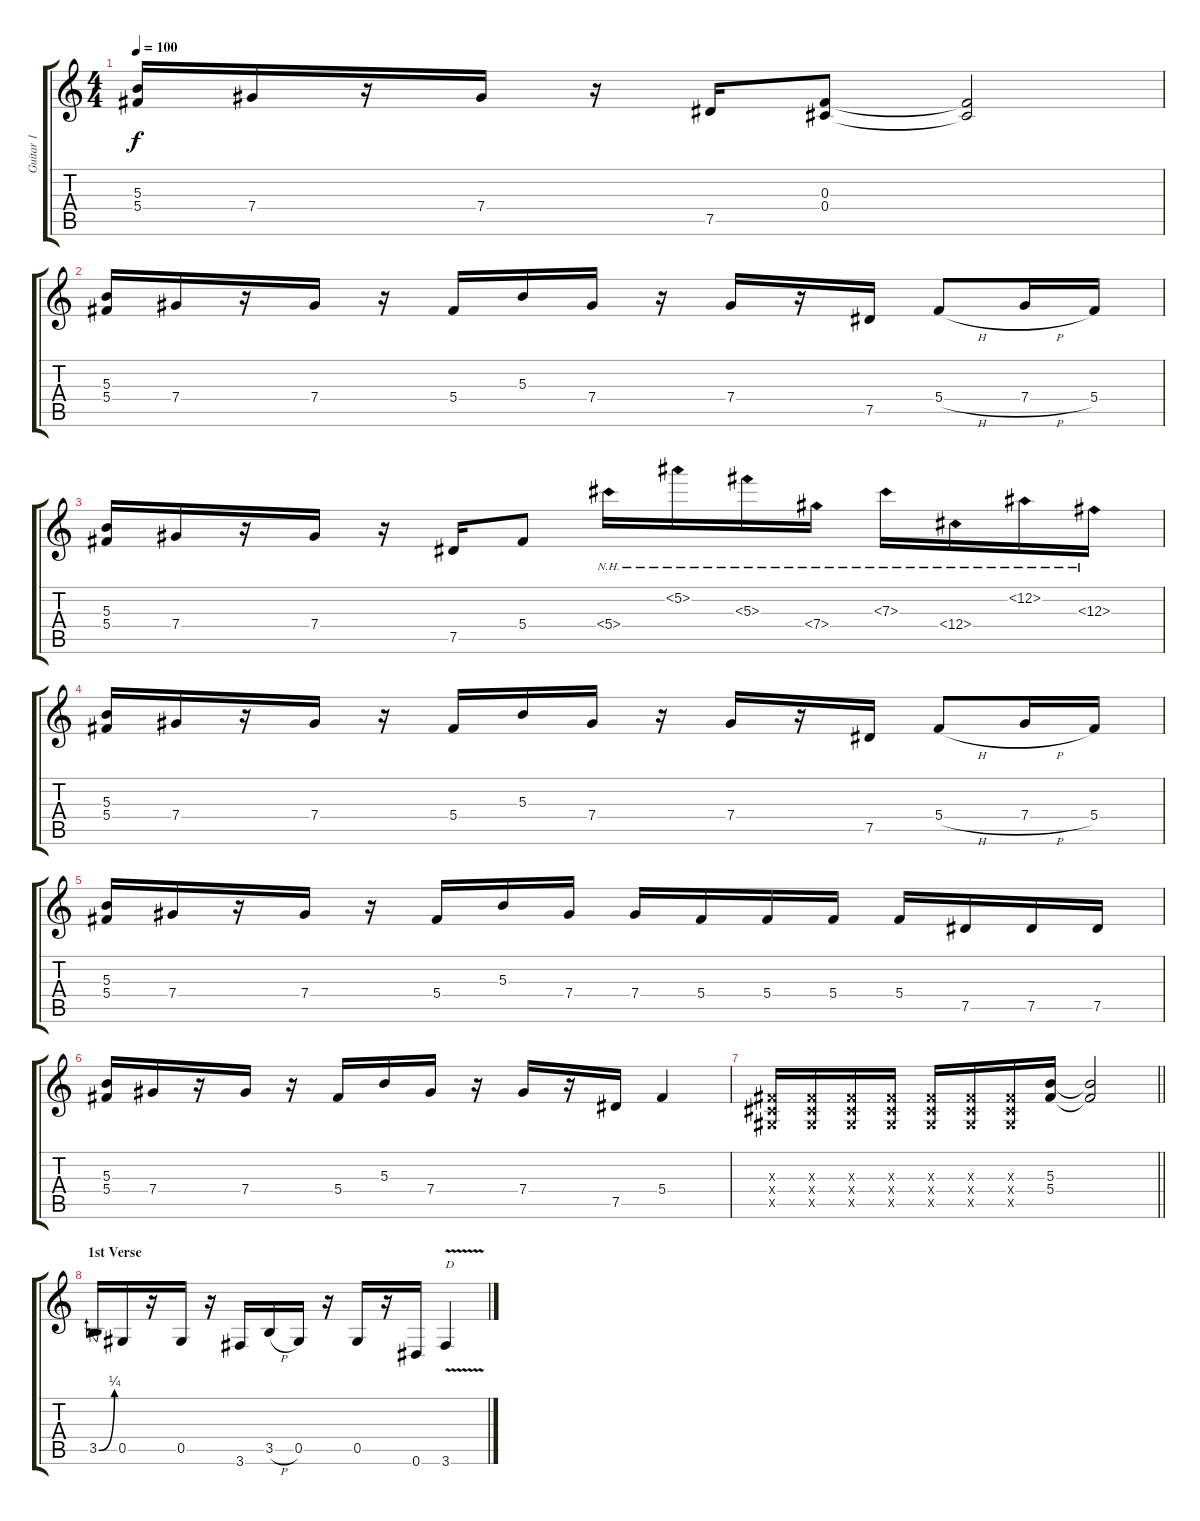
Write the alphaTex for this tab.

\track ("Guitar 1" "Guitar 1") {instrument overdrivenguitar}
\staff {score tabs}
\tuning (Eb4 Bb3 Gb3 Db3 Ab2 Eb2) {hide}
\ts (4 4)
\tempo 100
\clef g2
\ks c
(5.3 5.4).16{dy f} 7.4.16 r.16 7.4.16 r.16 7.5.16 (0.3 0.4).8 (0.3{t} 0.4{t}).2 |
(5.3 5.4).16 7.4.16 r.16 7.4.16 r.16 5.4.16 5.3.16 7.4.16 r.16 7.4.16 r.16 7.5.16 5.4{h}.8 7.4{h}.16 5.4.16 |
(5.3 5.4).16 7.4.16 r.16 7.4.16 r.16 7.5.16 5.4.8 5.4{nh}.16 5.2{nh}.16 5.3{nh}.16 7.4{nh}.16 7.3{nh}.16 12.4{nh}.16 12.2{nh}.16 12.3{nh}.16 |
(5.3 5.4).16 7.4.16 r.16 7.4.16 r.16 5.4.16 5.3.16 7.4.16 r.16 7.4.16 r.16 7.5.16 5.4{h}.8 7.4{h}.16 5.4.16 |
(5.3 5.4).16 7.4.16 r.16 7.4.16 r.16 5.4.16 5.3.16 7.4.16 7.4.16 5.4.16 5.4.16 5.4.16 5.4.16 7.5.16 7.5.16 7.5.16 |
(5.3 5.4).16 7.4.16 r.16 7.4.16 r.16 5.4.16 5.3.16 7.4.16 r.16 7.4.16 r.16 7.5.16 5.4.4 |
\barLineRight lightlight
(0.3{x} 0.4{x} 0.5{x}).16 (0.3{x} 0.4{x} 0.5{x}).16 (0.3{x} 0.4{x} 0.5{x}).16 (0.3{x} 0.4{x} 0.5{x}).16 (0.3{x} 0.4{x} 0.5{x}).16 (0.3{x} 0.4{x} 0.5{x}).16 (0.3{x} 0.4{x} 0.5{x}).16 (5.3 5.4).16 (5.3{t} 5.4{t}).2 |
\section ("" "1st Verse")
3.5{be (bend 0 0 60 1)}.16 0.5.16 r.16 0.5.16 r.16 3.6.16 3.5{h}.16 0.5.16 r.16 0.5.16 r.16 0.6.16 3.6{v}.4{txt "D"}
